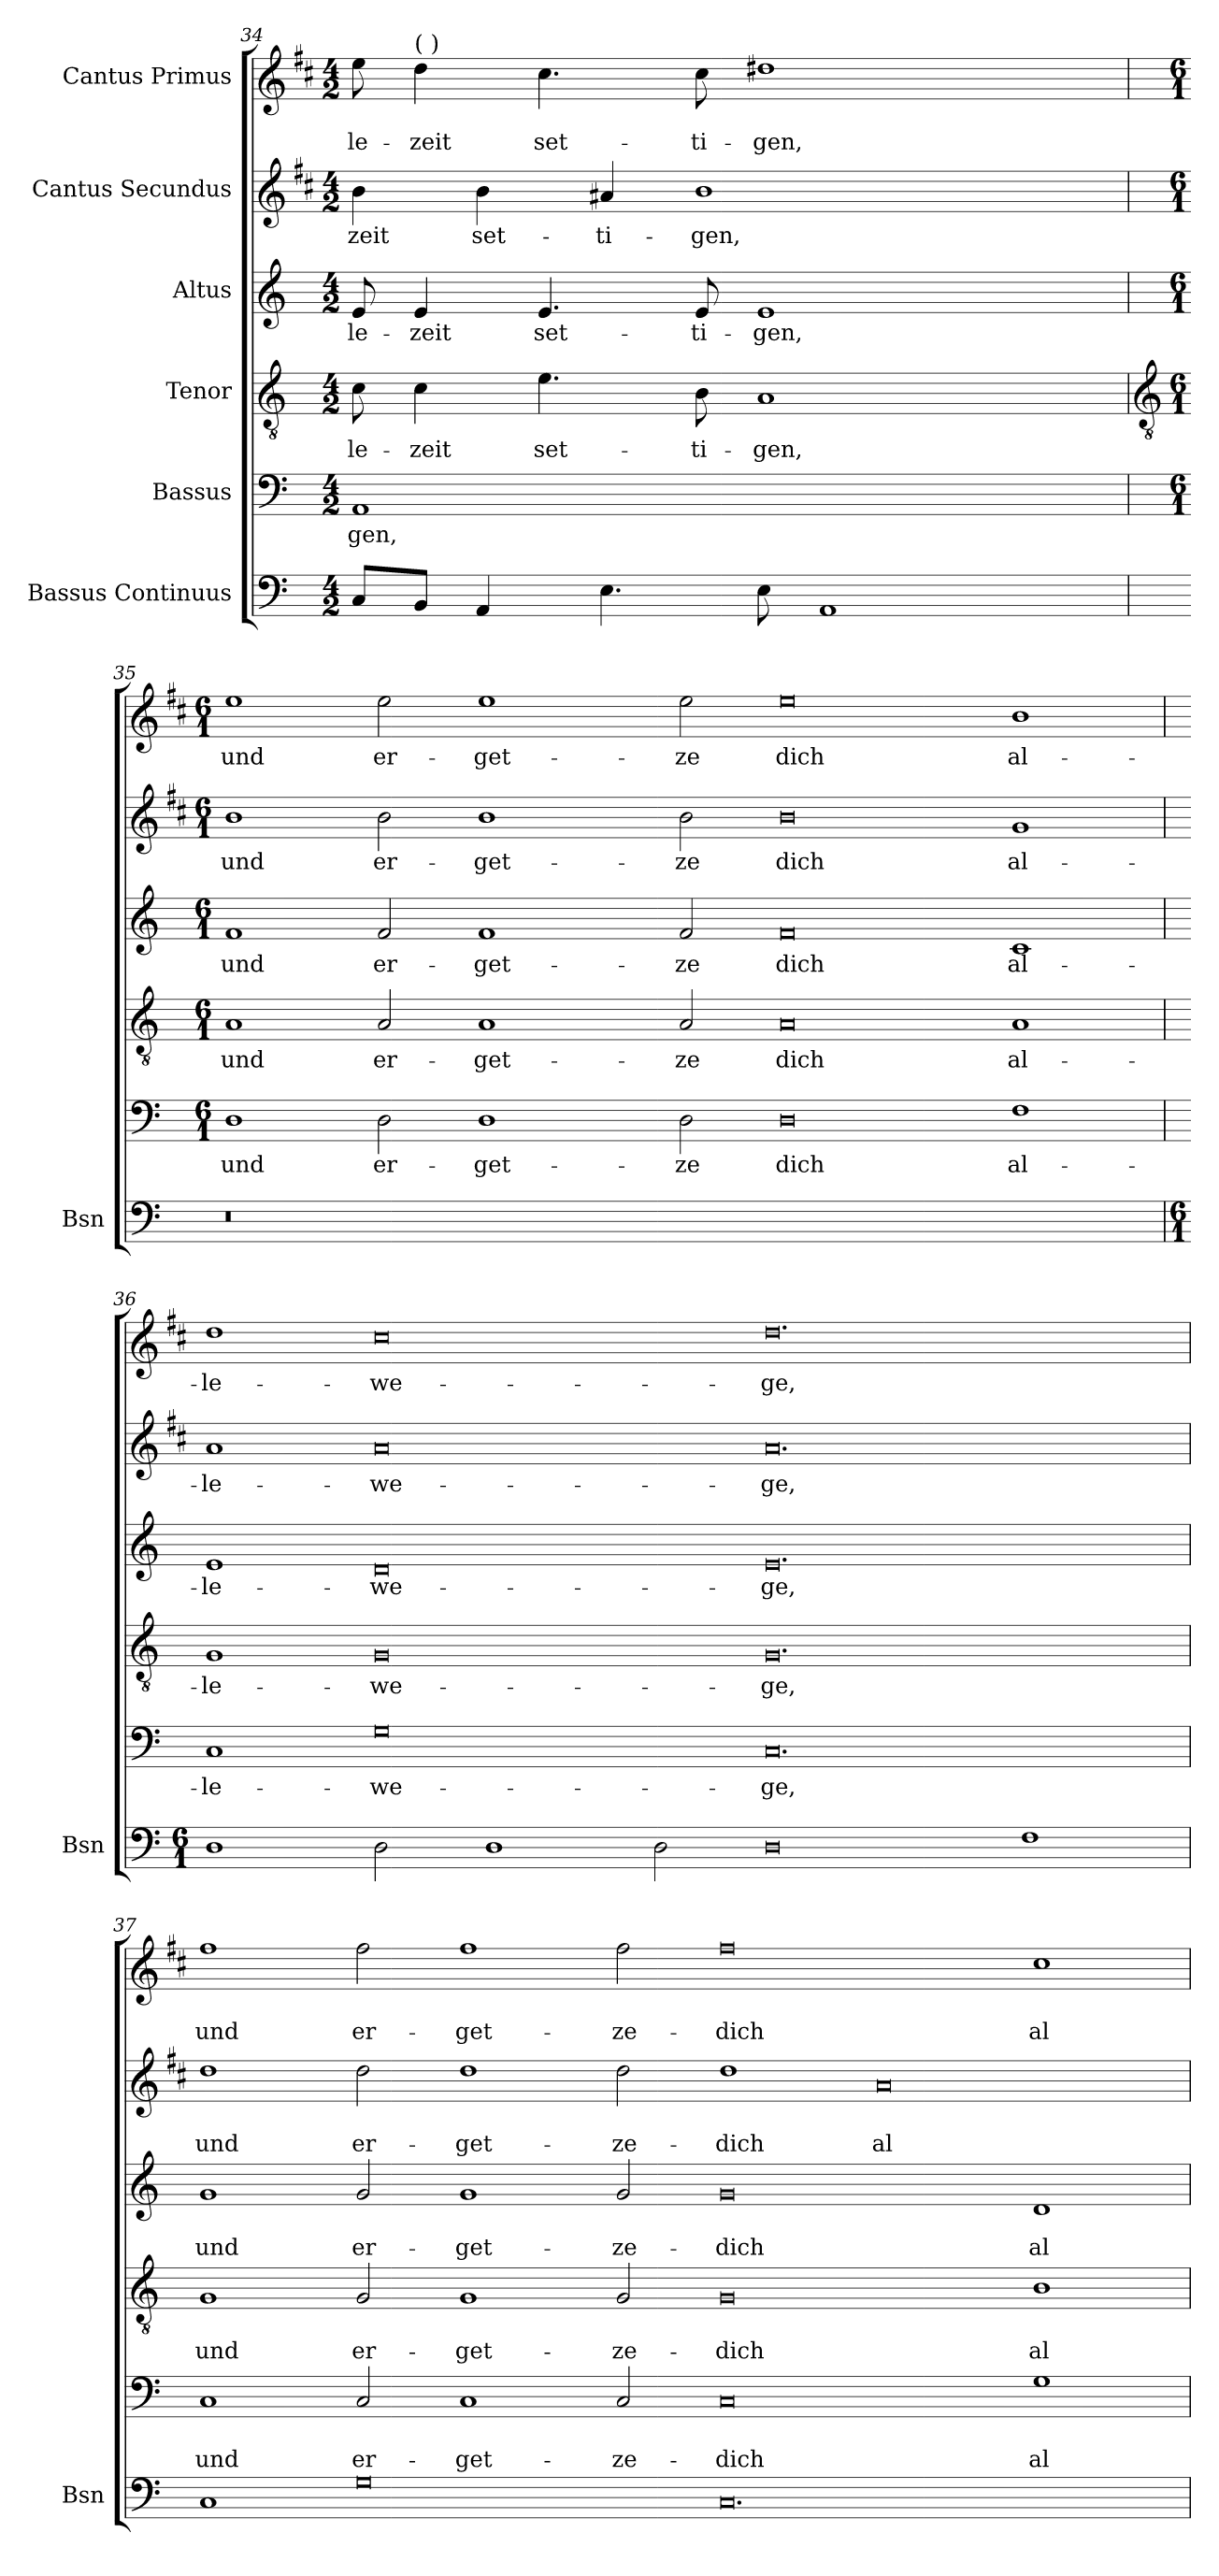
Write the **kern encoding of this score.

**kern	**kern	**text	**text	**kern	**text	**text	**kern	**text	**text	**kern	**text	**text	**kern	**text	**text
*part6	*part5	*part5	*part5	*part4	*part4	*part4	*part3	*part3	*part3	*part2	*part2	*part2	*part1	*part1	*part1
*staff6	*staff5	*staff5	*staff5	*staff4	*staff4	*staff4	*staff3	*staff3	*staff3	*staff2	*staff2	*staff2	*staff1	*staff1	*staff1
*I"Bassus Continuus	*I"Bassus	*	*	*I"Tenor	*	*	*I"Altus	*	*	*I"Cantus Secundus	*	*	*I"Cantus Primus	*	*
*I'Bsn	*	*	*	*	*	*	*	*	*	*	*	*	*	*	*
*clefF4	*clefF4	*	*	*clefGv2	*	*	*clefG2	*	*	*clefG2	*	*	*clefG2	*	*
*	*	*	*	*	*	*	*	*	*	*ITrd1c2	*	*	*ITrd1c2	*	*
*k[]	*k[]	*	*	*k[]	*	*	*k[]	*	*	*k[]	*	*	*k[]	*	*
*C:	*C:	*	*	*C:	*	*	*C:	*	*	*C:	*	*	*C:	*	*
*M4/2	*M4/2	*	*	*M4/2	*	*	*M4/2	*	*	*M4/2	*	*	*M4/2	*	*
=34	=34	=34	=34	=34	=34	=34	=34	=34	=34	=34	=34	=34	=34	=34	=34
!	!	!LO:LY:b	!	!	!LO:LY:b	!	!	!LO:LY:b	!	!	!LO:LY:b	!	!	!	!LO:LY:b
*	*	*	*	*	*	*	*	*	*	*	*	*	*^	*	*
8CL	1AA	-gen,	.	8c	-le-	.	8e	-le-	.	4a	-zeit	.	8dd	8ryy	.	-le-
!	!	!	!	!	!	!	!	!	!	!	!	!	!LO:TX:a:t=(  )	!	!	!
!	!	!	!	!	!LO:LY:b	!	!	!LO:LY:b	!	!	!	!	!	!	!	!LO:LY:b
8BBJ	.	.	.	4c	-zeit	.	4e	-zeit	.	.	.	.	4cc	1...ryy	.	-zeit
!	!	!	!	!	!	!	!	!	!	!	!LO:LY:b	!	!	!	!	!
4AA	.	.	.	.	.	.	.	.	.	4a	set-	.	.	.	.	.
!	!	!	!	!	!LO:LY:b	!	!	!LO:LY:b	!	!	!	!	!	!	!	!LO:LY:b
.	.	.	.	4.e	set-	.	4.e	set-	.	.	.	.	4.b	.	.	set-
!	!	!	!	!	!	!	!	!	!	!	!LO:LY:b	!	!	!	!	!
4.E	.	.	.	.	.	.	.	.	.	4g#X	-ti-	.	.	.	.	.
!	!	!	!	!	!LO:LY:b	!	!	!LO:LY:b	!	!	!LO:LY:b	!	!	!	!	!LO:LY:b
.	.	.	.	8B	-ti-	.	8e	-ti-	.	1a	-gen,	.	8b	.	.	-ti-
!	!	!	!	!	!LO:LY:b	!	!	!LO:LY:b	!	!	!	!	!	!	!	!LO:LY:b
8E	.	.	.	1A	-gen,	.	1e	-gen,	.	.	.	.	1cc#X	.	.	-gen,
1AA	1ryy	.	.	.	.	.	.	.	.	.	.	.	.	.	.	.
.	.	.	.	.	.	.	.	.	.	4ryy	.	.	.	.	.	.
.	.	.	.	8ryy	.	.	8ryy	.	.	.	.	.	8ryy	.	.	.
*	*	*	*	*	*	*	*	*	*	*	*	*	*v	*v	*	*
!!LO:LB:g=z
=35	=35	=35	=35	=35	=35	=35	=35	=35	=35	=35	=35	=35	=35	=35	=35
*	*	*	*	*clefGv2	*	*	*	*	*	*	*	*	*	*	*
*	*M6/1	*	*	*M6/1	*	*	*M6/1	*	*	*M6/1	*	*	*M6/1	*	*
!	!	!LO:LY:b	!	!	!LO:LY:b	!	!	!LO:LY:b	!	!	!LO:LY:b	!	!	!LO:LY:b	!
0r	1D	und	.	1A	und	.	1f	und	.	1a	und	.	1dd	und	.
!	!	!LO:LY:b	!	!	!LO:LY:b	!	!	!LO:LY:b	!	!	!LO:LY:b	!	!	!LO:LY:b	!
.	2D	er-	.	2A	er-	.	2f	er-	.	2a	er-	.	2dd	er-	.
!	!	!LO:LY:b	!	!	!LO:LY:b	!	!	!LO:LY:b	!	!	!LO:LY:b	!	!	!LO:LY:b	!
.	1D	-get-	.	1A	-get-	.	1f	-get-	.	1a	-get-	.	1dd	-get-	.
00ryy	.	.	.	.	.	.	.	.	.	.	.	.	.	.	.
!	!	!LO:LY:b	!	!	!LO:LY:b	!	!	!LO:LY:b	!	!	!LO:LY:b	!	!	!LO:LY:b	!
.	2D	-ze	.	2A	-ze	.	2f	-ze	.	2a	-ze	.	2dd	-ze	.
!	!	!LO:LY:b	!	!	!LO:LY:b	!	!	!LO:LY:b	!	!	!LO:LY:b	!	!	!LO:LY:b	!
.	0D	dich	.	0A	dich	.	0f	dich	.	0a	dich	.	0dd	dich	.
!	!	!LO:LY:b	!	!	!LO:LY:b	!	!	!LO:LY:b	!	!	!LO:LY:b	!	!	!LO:LY:b	!
.	1F	al-	.	1A	al-	.	1c	al-	.	1f	al-	.	1a	al-	.
!!LO:LB:g=z
=36	=36	=36	=36	=36	=36	=36	=36	=36	=36	=36	=36	=36	=36	=36	=36
*M6/1	*	*	*	*	*	*	*	*	*	*	*	*	*	*	*
!	!	!LO:LY:b	!	!	!LO:LY:b	!	!	!LO:LY:b	!	!	!LO:LY:b	!	!	!LO:LY:b	!
1D	1C	-le-	.	1G	-le-	.	1e	-le-	.	1g	-le-	.	1cc	-le-	.
!	!	!LO:LY:b	!	!	!LO:LY:b	!	!	!LO:LY:b	!	!	!LO:LY:b	!	!	!LO:LY:b	!
2D	0G	-we-	.	0G	-we-	.	0d	-we-	.	0g	-we-	.	0b	-we-	.
1D	.	.	.	.	.	.	.	.	.	.	.	.	.	.	.
2D	.	.	.	.	.	.	.	.	.	.	.	.	.	.	.
!	!	!LO:LY:b	!	!	!LO:LY:b	!	!	!LO:LY:b	!	!	!LO:LY:b	!	!	!LO:LY:b	!
0D	0.C	-ge,	.	0.G	-ge,	.	0.e	-ge,	.	0.g	-ge,	.	0.cc	-ge,	.
1F	.	.	.	.	.	.	.	.	.	.	.	.	.	.	.
=37	=37	=37	=37	=37	=37	=37	=37	=37	=37	=37	=37	=37	=37	=37	=37
!	!	!	!LO:LY:b	!	!	!LO:LY:b	!	!	!LO:LY:b	!	!	!LO:LY:b	!	!	!LO:LY:b
1C	1C	.	und	1G	.	und	1g	.	und	1cc	.	und	1ee	.	und
!	!	!	!LO:LY:b	!	!	!LO:LY:b	!	!	!LO:LY:b	!	!	!LO:LY:b	!	!	!LO:LY:b
0G	2C	.	er-	2G	.	er-	2g	.	er-	2cc	.	er-	2ee	.	er-
!	!	!	!LO:LY:b	!	!	!LO:LY:b	!	!	!LO:LY:b	!	!	!LO:LY:b	!	!	!LO:LY:b
.	1C	.	-get-	1G	.	-get-	1g	.	-get-	1cc	.	-get-	1ee	.	-get-
!	!	!	!LO:LY:b	!	!	!LO:LY:b	!	!	!LO:LY:b	!	!	!LO:LY:b	!	!	!LO:LY:b
.	2C	.	-ze-	2G	.	-ze-	2g	.	-ze-	2cc	.	-ze-	2ee	.	-ze-
!	!	!	!LO:LY:b	!	!	!LO:LY:b	!	!	!LO:LY:b	!	!	!LO:LY:b	!	!	!LO:LY:b
0.C	0C	.	-dich	0G	.	-dich	0g	.	-dich	1cc	.	-dich	0ee	.	-dich
!	!	!	!	!	!	!	!	!	!	!	!	!LO:LY:b	!	!	!
.	.	.	.	.	.	.	.	.	.	0g	.	al-	.	.	.
!	!	!	!LO:LY:b	!	!	!LO:LY:b	!	!	!LO:LY:b	!	!	!	!	!	!LO:LY:b
.	1G	.	al-	1B	.	al-	1d	.	al-	.	.	.	1b	.	al-
=	=	=	=	=	=	=	=	=	=	=	=	=	=	=	=
*-	*-	*-	*-	*-	*-	*-	*-	*-	*-	*-	*-	*-	*-	*-	*-
